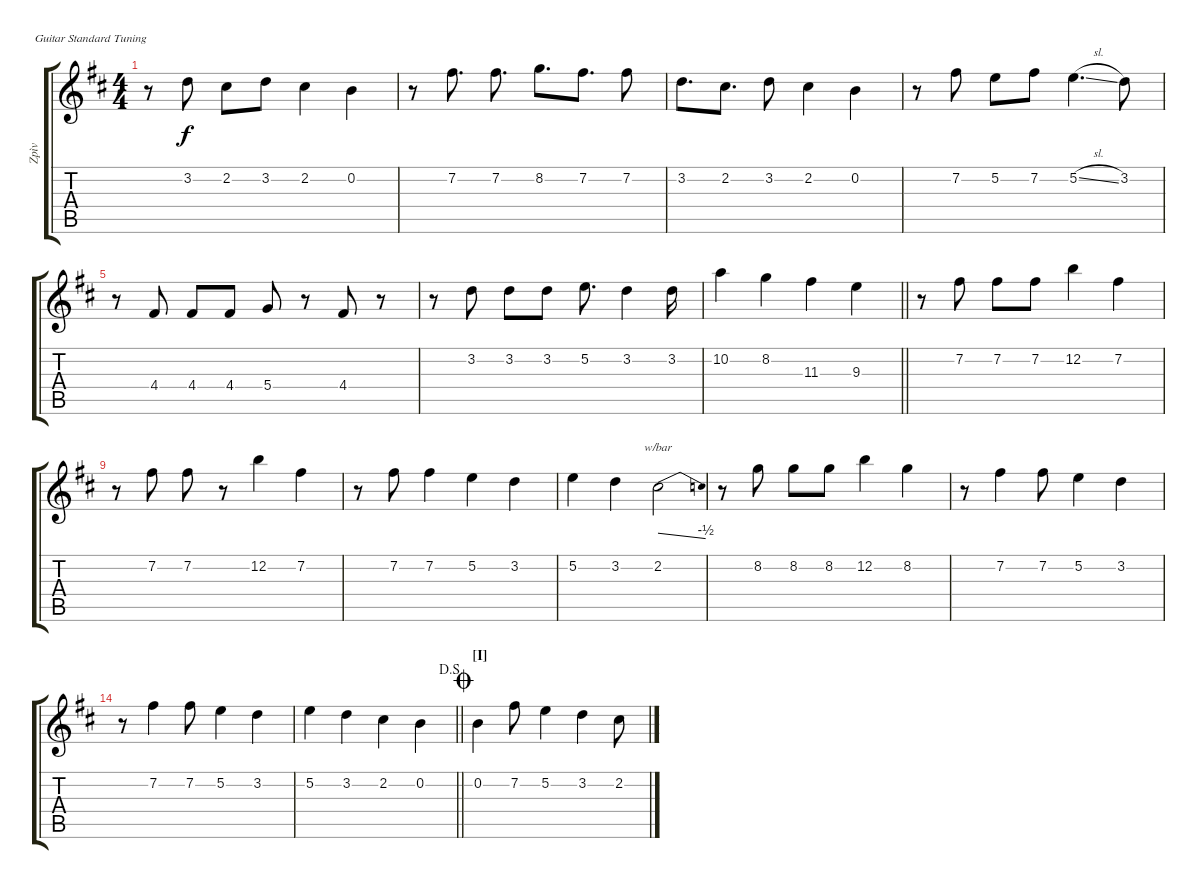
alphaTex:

\bracketExtendMode groupsimilarinstruments
\multiTrackTrackNamePolicy hidden
\firstSystemTrackNameMode fullname
\otherSystemsTrackNameMode fullname
\otherSystemsTrackNameOrientation horizontal
\defaultBarNumberDisplay FirstOfSystem
\track ("Zpìv" "S-Gt") {instrument clarinet}
\staff {score tabs}
\tuning (E4 B3 G3 D3 A2 E2)
\displaytranspose 12
\ts (4 4)
\tempo (170 hide)
\clef g2
\ks bminor
r.8{dy f} 3.2.8 2.2.8 3.2.8 2.2.4 0.2.4 |
r.8 7.2.8{d} 7.2.8{d} 8.2.8{d} 7.2.8{d} 7.2.8 |
3.2.8{d} 2.2.8{d} 3.2.8 2.2.4 0.2.4 |
r.8 7.2.8 5.2.8 7.2.8 5.2{sl}.4{d} 3.2.8 |
r.8 4.4.8 4.4.8 4.4.8 5.4.8 r.8 4.4.8 r.8 |
r.8 3.2.8 3.2.8 3.2.8 5.2.8{d} 3.2.4 3.2.16 |
\barLineRight lightlight
10.2.4 8.2.4 11.3.4 9.3.4 |
r.8 7.2.8 7.2.8 7.2.8 12.2.4 7.2.4 |
r.8 7.2.8 7.2.8 r.8 12.2.4 7.2.4 |
r.8 7.2.8 7.2.4 5.2.4 3.2.4 |
5.2.4 3.2.4 2.2.2{tbe (dive default 0 0 60 -2)} |
r.8 8.2.8 8.2.8 8.2.8 12.2.4 8.2.4 |
r.8 7.2.4 7.2.8 5.2.4 3.2.4 |
r.8 7.2.4 7.2.8 5.2.4 3.2.4 |
\jump dalsegno
\barLineRight lightlight
5.2.4 3.2.4 2.2.4 0.2.4 |
\section ("I" "")
\jump coda
0.2.4 7.2.8 5.2.4 3.2.4 2.2.8
